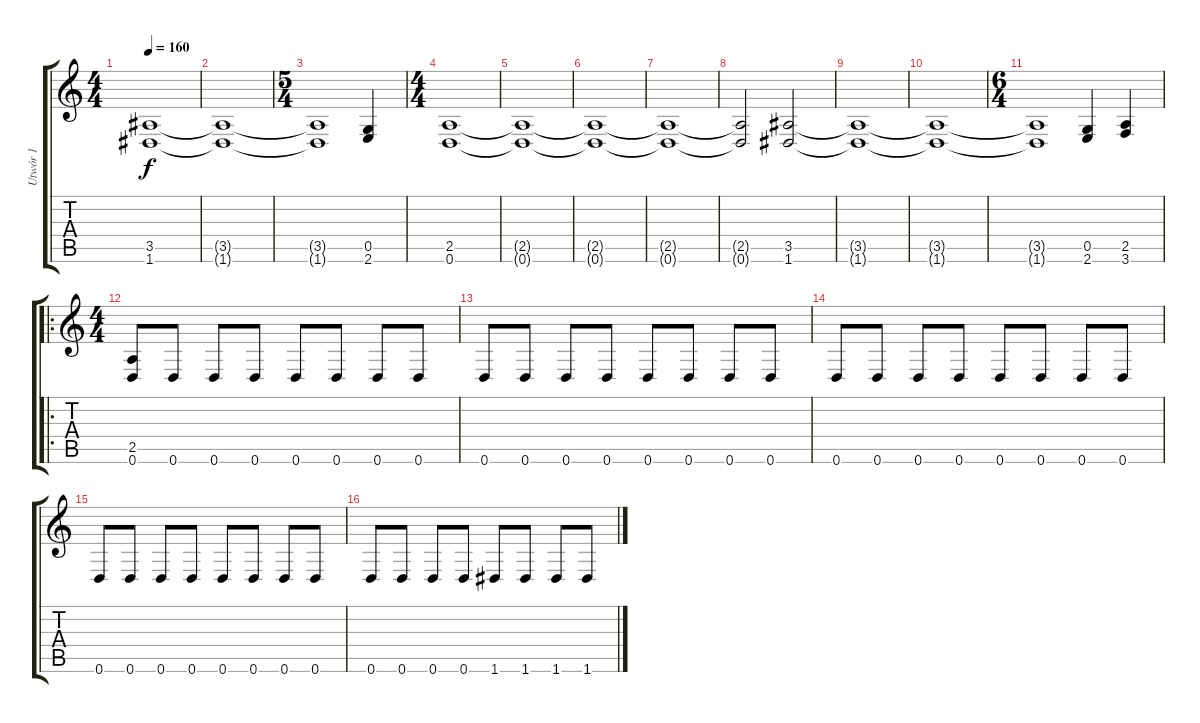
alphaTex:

\track ("Utwór 1" "Utwór 1") {instrument overdrivenguitar}
\staff {score tabs}
\tuning (D4 A3 F3 C3 G2 D2) {hide}
\ts (4 4)
\tempo 160
\clef g2
\ks c
(3.5{t} 1.6{t}).1{dy f} |
(3.5{t} 1.6{t}).1 |
\ts (5 4)
(3.5{t} 1.6{t}).1 (0.5 2.6).4 |
\ts (4 4)
(2.5 0.6).1 |
(2.5{t} 0.6{t}).1 |
(2.5{t} 0.6{t}).1 |
(2.5{t} 0.6{t}).1 |
(2.5{t} 0.6{t}).2 (3.5 1.6).2 |
(3.5{t} 1.6{t}).1 |
(3.5{t} 1.6{t}).1 |
\ts (6 4)
(3.5{t} 1.6{t}).1 (0.5 2.6).4 (2.5 3.6).4 |
\ro
\ts (4 4)
(2.5 0.6).8 0.6.8 0.6.8 0.6.8 0.6.8 0.6.8 0.6.8 0.6.8 |
0.6.8 0.6.8 0.6.8 0.6.8 0.6.8 0.6.8 0.6.8 0.6.8 |
0.6.8 0.6.8 0.6.8 0.6.8 0.6.8 0.6.8 0.6.8 0.6.8 |
0.6.8 0.6.8 0.6.8 0.6.8 0.6.8 0.6.8 0.6.8 0.6.8 |
0.6.8 0.6.8 0.6.8 0.6.8 1.6.8 1.6.8 1.6.8 1.6.8
